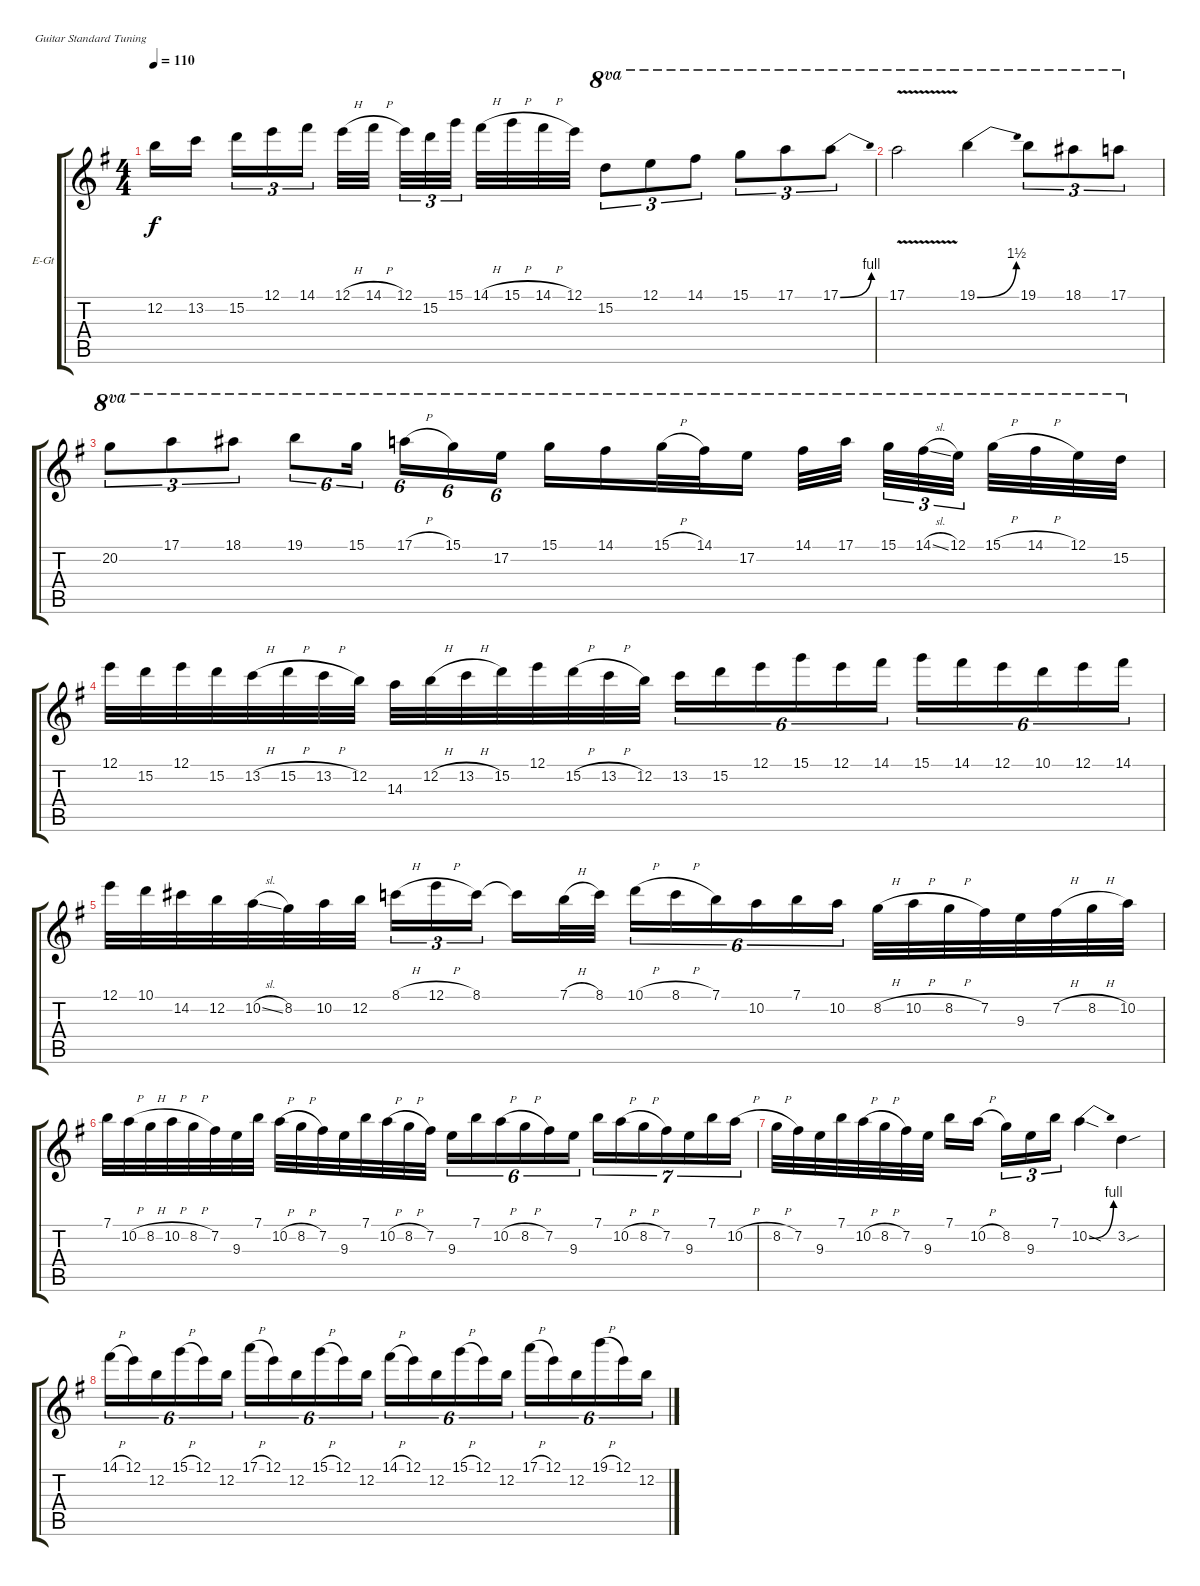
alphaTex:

\bracketExtendMode groupsimilarinstruments
\firstSystemTrackNameOrientation horizontal
\otherSystemsTrackNameOrientation horizontal
\track ("Paul Gilbert (Lead Guitar)" "E-Gt") {instrument distortionguitar}
\staff {score tabs}
\tuning (E4 B3 G3 D3 A2 E2)
\ts (4 4)
\tempo 110
\clef g2
\ks g
12.2.16{dy f} 13.2.16 15.2.16{tu (3 2)} 12.1.16{tu (3 2)} 14.1.16{tu (3 2)} 12.1{h}.32 14.1{h}.32 12.1.32{tu (3 2)} 15.2.32{tu (3 2)} 15.1.32{tu (3 2)} 14.1{h}.32 15.1{h}.32 14.1{h}.32 12.1.32 15.2.8{tu (3 2) ot 8va} 12.1.8{tu (3 2) ot 8va} 14.1.8{tu (3 2) ot 8va} 15.1.8{tu (3 2) ot 8va} 17.1.8{tu (3 2) ot 8va} 17.1{be (bend 0 0 60 4)}.8{tu (3 2) ot 8va} |
17.1{v}.2{ot 8va} 19.1{be (bend 0 0 60 6)}.4{ot 8va} 19.1.8{tu (3 2) ot 8va} 18.1.8{tu (3 2) ot 8va} 17.1.8{tu (3 2) ot 8va} |
20.2.8{tu (3 2) ot 8va} 17.1.8{tu (3 2) ot 8va} 18.1.8{tu (3 2) ot 8va} 19.1.8{tu (6 4) ot 8va} 15.1.16{tu (6 4) ot 8va} 17.1{h}.16{tu (6 4) ot 8va} 15.1.16{tu (6 4) ot 8va} 17.2.16{tu (6 4) ot 8va} 15.1.16{ot 8va} 14.1.16{ot 8va} 15.1{h}.32{ot 8va} 14.1.32{ot 8va} 17.2.16{ot 8va} 14.1.32{ot 8va} 17.1.32{ot 8va} 15.1.32{tu (3 2) ot 8va} 14.1{sl}.32{tu (3 2) ot 8va} 12.1.32{tu (3 2) ot 8va} 15.1{h}.32{ot 8va} 14.1{h}.32{ot 8va} 12.1.32{ot 8va} 15.2.32{ot 8va} |
12.1.32 15.2.32 12.1.32 15.2.32 13.2{h}.32 15.2{h}.32 13.2{h}.32 12.2.32 14.3.32 12.2{h}.32 13.2{h}.32 15.2.32 12.1.32 15.2{h}.32 13.2{h}.32 12.2.32 13.2.16{tu (6 4)} 15.2.16{tu (6 4)} 12.1.16{tu (6 4)} 15.1.16{tu (6 4)} 12.1.16{tu (6 4)} 14.1.16{tu (6 4)} 15.1.16{tu (6 4)} 14.1.16{tu (6 4)} 12.1.16{tu (6 4)} 10.1.16{tu (6 4)} 12.1.16{tu (6 4)} 14.1.16{tu (6 4)} |
12.1.32 10.1.32 14.2.32 12.2.32 10.2{sl}.32 8.2.32 10.2.32 12.2.32 8.1{h}.16{tu (3 2)} 12.1{h}.16{tu (3 2)} 8.1.16{tu (3 2)} 8.1{t}.16 7.1{h}.32 8.1.32 10.1{h}.16{tu (6 4)} 8.1{h}.16{tu (6 4)} 7.1.16{tu (6 4)} 10.2.16{tu (6 4)} 7.1.16{tu (6 4)} 10.2.16{tu (6 4)} 8.2{h}.32 10.2{h}.32 8.2{h}.32 7.2.32 9.3.32 7.2{h}.32 8.2{h}.32 10.2.32 |
7.1.32 10.2{h}.32 8.2{h}.32 10.2{h}.32 8.2{h}.32 7.2.32 9.3.32 7.1.32 10.2{h}.32 8.2{h}.32 7.2.32 9.3.32 7.1.32 10.2{h}.32 8.2{h}.32 7.2.32 9.3.16{tu (6 4)} 7.1.16{tu (6 4)} 10.2{h}.16{tu (6 4)} 8.2{h}.16{tu (6 4)} 7.2.16{tu (6 4)} 9.3.16{tu (6 4)} 7.1.16{tu (7 4)} 10.2{h}.16{tu (7 4)} 8.2{h}.16{tu (7 4)} 7.2.16{tu (7 4)} 9.3.16{tu (7 4)} 7.1.16{tu (7 4)} 10.2{h}.16{tu (7 4)} |
8.2{h}.32 7.2.32 9.3.32 7.1.32 10.2{h}.32 8.2{h}.32 7.2.32 9.3.32 7.1.16 10.2{h}.16 8.2.16{tu (3 2)} 9.3.16{tu (3 2)} 7.1.16{tu (3 2)} 10.2{be (bend 0 0 60 4) sod}.4 3.2{sou}.4 |
14.1{h}.16{tu (6 4)} 12.1.16{tu (6 4)} 12.2.16{tu (6 4)} 15.1{h}.16{tu (6 4)} 12.1.16{tu (6 4)} 12.2.16{tu (6 4)} 17.1{h}.16{tu (6 4)} 12.1.16{tu (6 4)} 12.2.16{tu (6 4)} 15.1{h}.16{tu (6 4)} 12.1.16{tu (6 4)} 12.2.16{tu (6 4)} 14.1{h}.16{tu (6 4)} 12.1.16{tu (6 4)} 12.2.16{tu (6 4)} 15.1{h}.16{tu (6 4)} 12.1.16{tu (6 4)} 12.2.16{tu (6 4)} 17.1{h}.16{tu (6 4)} 12.1.16{tu (6 4)} 12.2.16{tu (6 4)} 19.1{h}.16{tu (6 4)} 12.1.16{tu (6 4)} 12.2.16{tu (6 4)}
